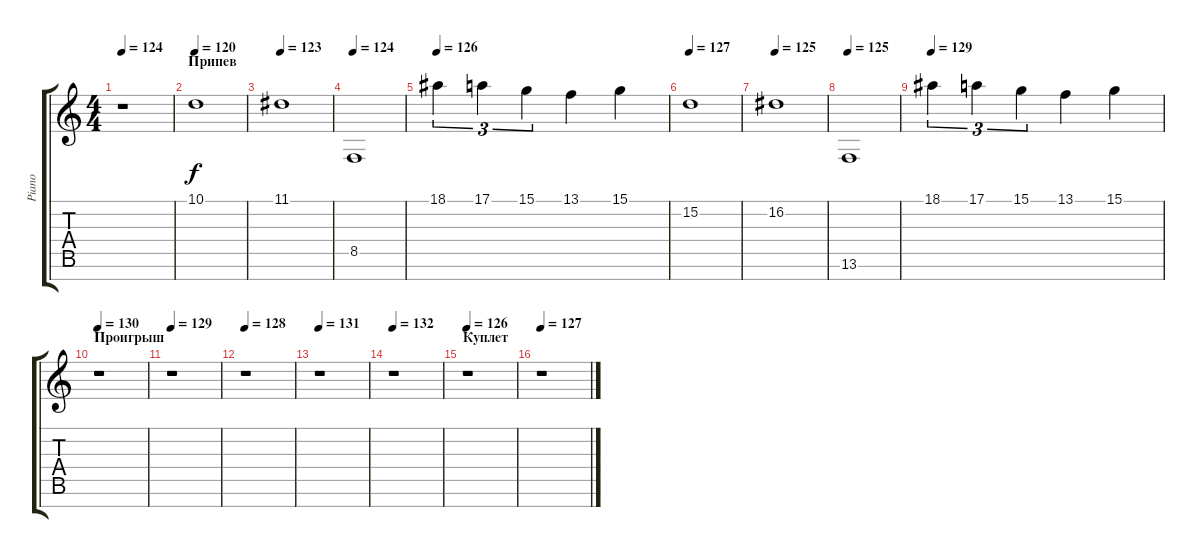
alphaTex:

\track ("Piano" "Piano") {instrument brightacousticpiano}
\staff {score tabs}
\tuning (E4 B3 G3 D3 A2 E2 B1) {hide}
\ts (4 4)
\tempo 124
\clef g2
\ks c
r.1{dy f} |
\section ("" "Припев")
\tempo 120
10.1.1 |
\tempo 123
11.1.1 |
\tempo 124
8.5.1 |
\tempo 126
18.1.4{tu (3 2)} 17.1.4{tu (3 2)} 15.1.4{tu (3 2)} 13.1.4 15.1.4 |
\tempo 127
15.2.1 |
\tempo 125
16.2.1 |
\tempo 125
13.6.1 |
\tempo 129
18.1.4{tu (3 2)} 17.1.4{tu (3 2)} 15.1.4{tu (3 2)} 13.1.4 15.1.4 |
\section ("" "Проигрыш")
\tempo 130
r.1 |
\tempo 129
r.1 |
\tempo 128
r.1 |
\tempo 131
r.1 |
\tempo 132
r.1 |
\section ("" "Куплет")
\tempo 126
r.1 |
\tempo 127
r.1
